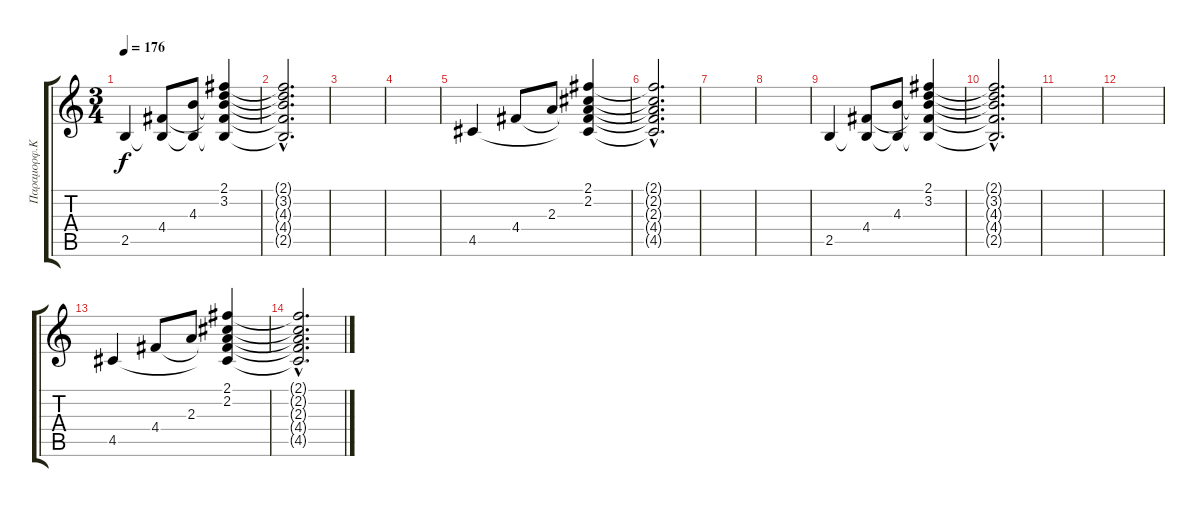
\track ("Παραμορφ.Κιθάρα" "Παραμορφ.Κ") {instrument distortionguitar}
\staff {score tabs}
\tuning (E4 B3 G3 D3 A2 E2) {hide}
\ts (3 4)
\tempo 176
\clef g2
\ks c
2.5.4{dy f} (4.4 2.5{t}).8 (4.3 2.5{t}).8 (2.1 3.2 4.3{t} 4.4{t} 2.5{t}).4 |
(2.1{hac t} 3.2{hac t} 4.3{hac t} 4.4{hac t} 2.5{hac t}).2{d} |
|
|
4.5.4 4.4.8 2.3.8 (2.1 2.2 2.3{t} 4.4{t} 4.5{t}).4 |
(2.1{hac t} 2.2{hac t} 2.3{hac t} 4.4{hac t} 4.5{hac t}).2{d} |
|
|
2.5.4 (4.4 2.5{t}).8 (4.3 2.5{t}).8 (2.1 3.2 4.3{t} 4.4{t} 2.5{t}).4 |
(2.1{hac t} 3.2{hac t} 4.3{hac t} 4.4{hac t} 2.5{hac t}).2{d} |
|
|
4.5.4 4.4.8 2.3.8 (2.1 2.2 2.3{t} 4.4{t} 4.5{t}).4 |
(2.1{hac t} 2.2{hac t} 2.3{hac t} 4.4{hac t} 4.5{hac t}).2{d}
